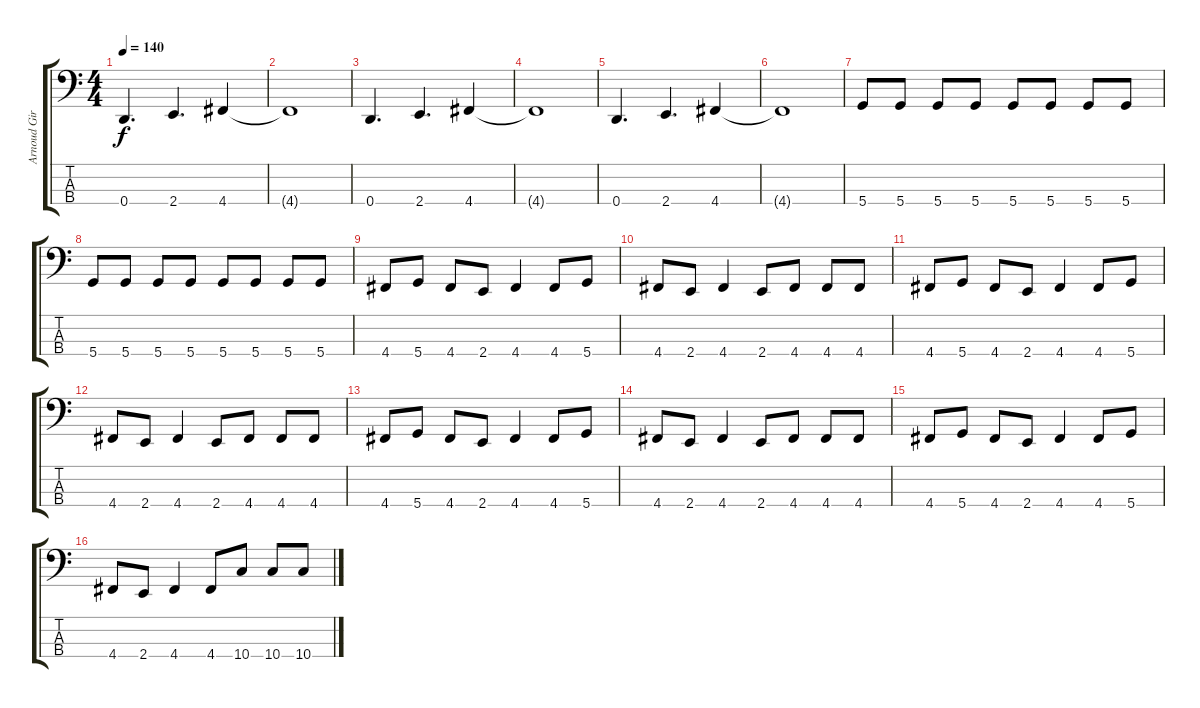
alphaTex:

\track ("Arnoud Giroux" "Arnoud Gir") {instrument electricbassfinger}
\staff {score tabs}
\tuning (G2 D2 A1 D1) {hide}
\ts (4 4)
\tempo 140
\clef f4
\ks c
0.4.4{d dy f} 2.4.4{d} 4.4.4 |
4.4{t}.1 |
0.4.4{d} 2.4.4{d} 4.4.4 |
4.4{t}.1 |
0.4.4{d} 2.4.4{d} 4.4.4 |
4.4{t}.1 |
5.4.8 5.4.8 5.4.8 5.4.8 5.4.8 5.4.8 5.4.8 5.4.8 |
5.4.8 5.4.8 5.4.8 5.4.8 5.4.8 5.4.8 5.4.8 5.4.8 |
4.4.8 5.4.8 4.4.8 2.4.8 4.4.4 4.4.8 5.4.8 |
4.4.8 2.4.8 4.4.4 2.4.8 4.4.8 4.4.8 4.4.8 |
4.4.8 5.4.8 4.4.8 2.4.8 4.4.4 4.4.8 5.4.8 |
4.4.8 2.4.8 4.4.4 2.4.8 4.4.8 4.4.8 4.4.8 |
4.4.8 5.4.8 4.4.8 2.4.8 4.4.4 4.4.8 5.4.8 |
4.4.8 2.4.8 4.4.4 2.4.8 4.4.8 4.4.8 4.4.8 |
4.4.8 5.4.8 4.4.8 2.4.8 4.4.4 4.4.8 5.4.8 |
4.4.8 2.4.8 4.4.4 4.4.8 10.4.8 10.4.8 10.4.8
